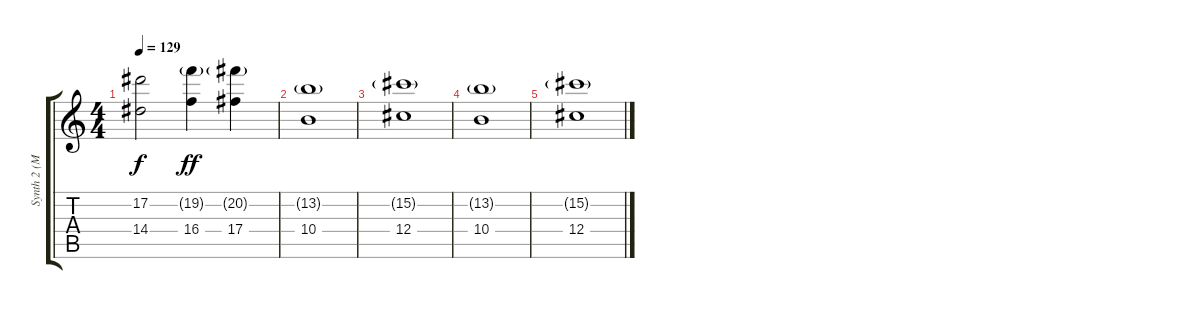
\track ("Synth 2 (Mike)" "Synth 2 (M") {instrument acousticguitarsteel}
\staff {score tabs}
\tuning (Eb4 Bb3 Gb3 Db3 Ab2 Db2) {hide}
\ts (4 4)
\tempo 129
\clef g2
\ks c
(17.2{t} 14.4{t}).2{dy f} (19.2{g} 16.4).4{dy ff} (20.2{g} 17.4).4 |
(13.2{g} 10.4).1 |
(15.2{g} 12.4).1 |
(13.2{g} 10.4).1 |
(15.2{g} 12.4).1
